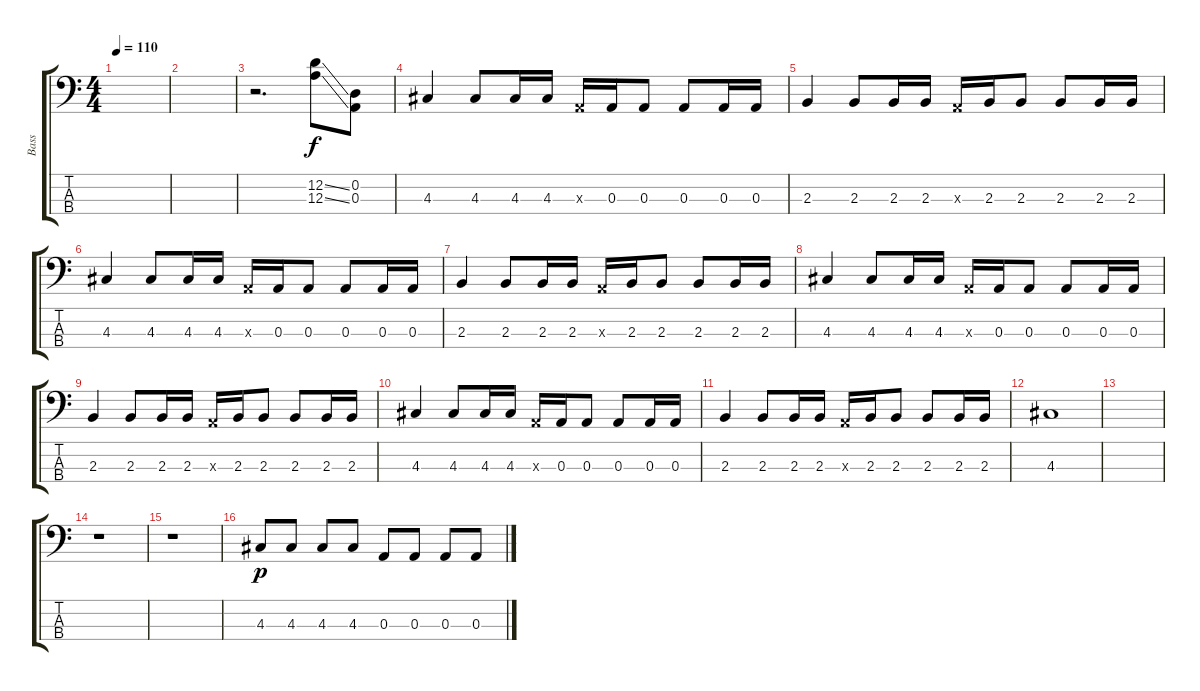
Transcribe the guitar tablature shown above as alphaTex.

\track ("Bass" "Bass") {instrument acousticbass}
\staff {score tabs}
\tuning (G2 D2 A1 E1) {hide}
\ts (4 4)
\tempo 110
\clef f4
\ks c
|
|
r.2{d} (12.2{ss} 12.3{ss}).8 (0.2 0.3).8 |
4.3.4 4.3.8 4.3.16 4.3.16 0.3{x}.16 0.3.16 0.3.8 0.3.8 0.3.16 0.3.16 |
2.3.4 2.3.8 2.3.16 2.3.16 0.3{x}.16 2.3.16 2.3.8 2.3.8 2.3.16 2.3.16 |
4.3.4 4.3.8 4.3.16 4.3.16 0.3{x}.16 0.3.16 0.3.8 0.3.8 0.3.16 0.3.16 |
2.3.4 2.3.8 2.3.16 2.3.16 0.3{x}.16 2.3.16 2.3.8 2.3.8 2.3.16 2.3.16 |
4.3.4 4.3.8 4.3.16 4.3.16 0.3{x}.16 0.3.16 0.3.8 0.3.8 0.3.16 0.3.16 |
2.3.4 2.3.8 2.3.16 2.3.16 0.3{x}.16 2.3.16 2.3.8 2.3.8 2.3.16 2.3.16 |
4.3.4 4.3.8 4.3.16 4.3.16 0.3{x}.16 0.3.16 0.3.8 0.3.8 0.3.16 0.3.16 |
2.3.4 2.3.8 2.3.16 2.3.16 0.3{x}.16 2.3.16 2.3.8 2.3.8 2.3.16 2.3.16 |
4.3.1{volume 0} |
|
r.1 |
r.1 |
4.3.8{dy p volume 16} 4.3.8 4.3.8 4.3.8 0.3.8 0.3.8 0.3.8 0.3.8
